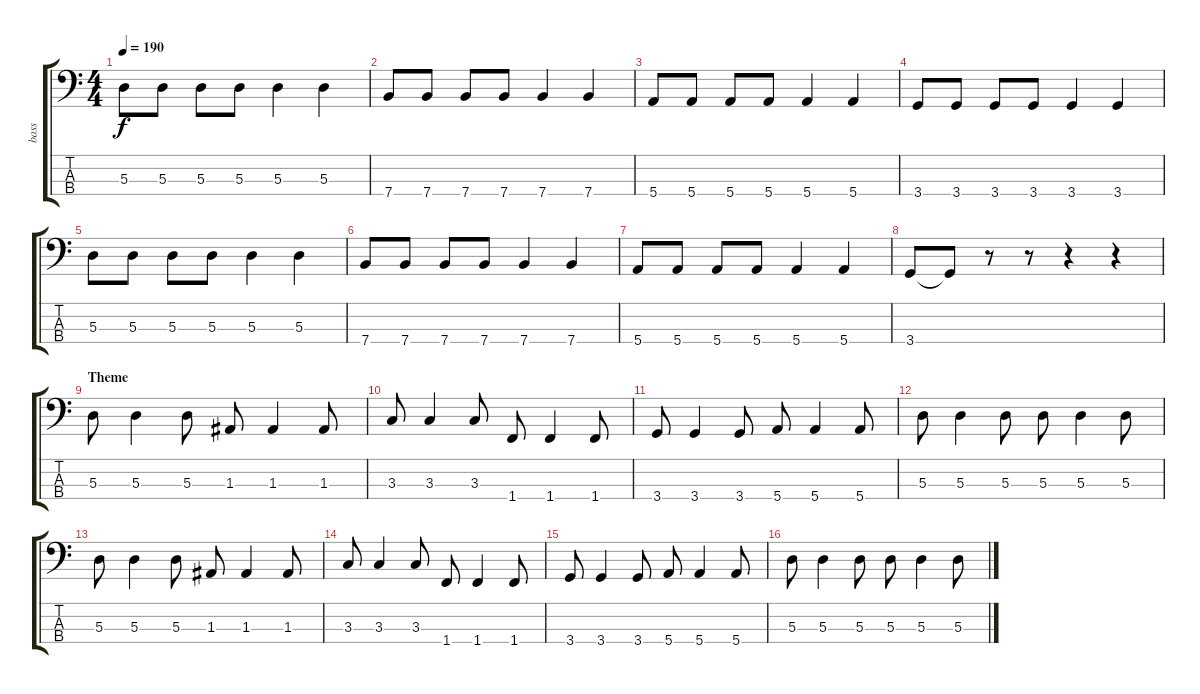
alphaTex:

\track ("bass" "bass") {instrument electricbassfinger}
\staff {score tabs}
\tuning (G2 D2 A1 E1) {hide}
\ts (4 4)
\tempo 190
\clef f4
\ks c
5.3.8{dy f} 5.3.8 5.3.8 5.3.8 5.3.4 5.3.4 |
7.4.8 7.4.8 7.4.8 7.4.8 7.4.4 7.4.4 |
5.4.8 5.4.8 5.4.8 5.4.8 5.4.4 5.4.4 |
3.4.8 3.4.8 3.4.8 3.4.8 3.4.4 3.4.4 |
5.3.8 5.3.8 5.3.8 5.3.8 5.3.4 5.3.4 |
7.4.8 7.4.8 7.4.8 7.4.8 7.4.4 7.4.4 |
5.4.8 5.4.8 5.4.8 5.4.8 5.4.4 5.4.4 |
3.4.8 3.4{t}.8 r.8 r.8 r.4 r.4 |
\section ("" "Theme")
5.3.8 5.3.4 5.3.8 1.3.8 1.3.4 1.3.8 |
3.3.8 3.3.4 3.3.8 1.4.8 1.4.4 1.4.8 |
3.4.8 3.4.4 3.4.8 5.4.8 5.4.4 5.4.8 |
5.3.8 5.3.4 5.3.8 5.3.8 5.3.4 5.3.8 |
5.3.8 5.3.4 5.3.8 1.3.8 1.3.4 1.3.8 |
3.3.8 3.3.4 3.3.8 1.4.8 1.4.4 1.4.8 |
3.4.8 3.4.4 3.4.8 5.4.8 5.4.4 5.4.8 |
5.3.8 5.3.4 5.3.8 5.3.8 5.3.4 5.3.8
